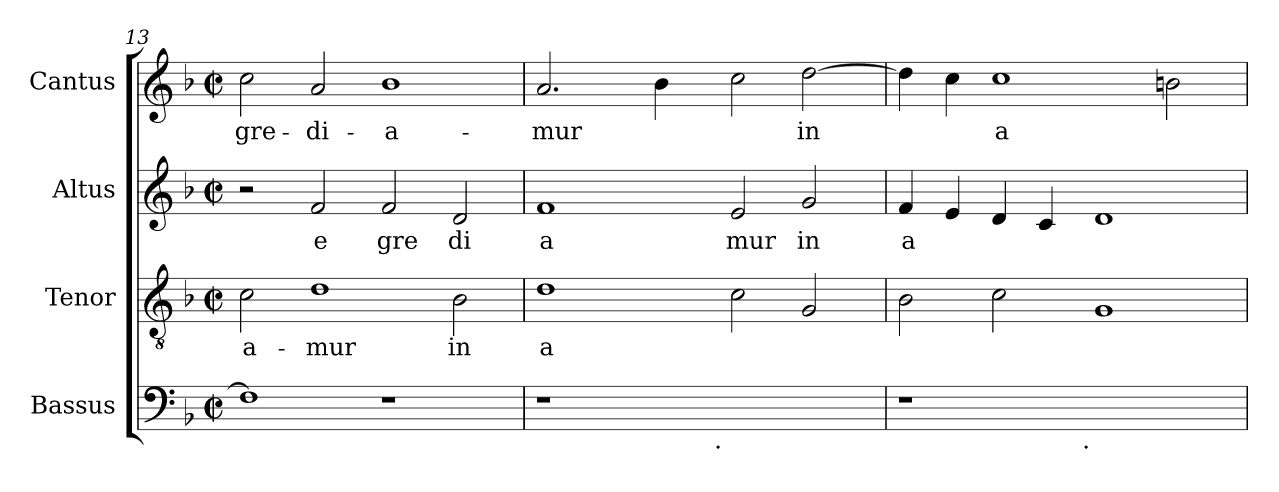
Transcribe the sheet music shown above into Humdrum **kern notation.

**kern	**text	**kern	**text	**kern	**text	**kern	**text
*part4	*part4	*part3	*part3	*part2	*part2	*part1	*part1
*staff4	*staff4	*staff3	*staff3	*staff2	*staff2	*staff1	*staff1
*I"Bassus	*	*I"Tenor	*	*I"Altus	*	*I"Cantus	*
*clefF4	*	*clefGv2	*	*clefG2	*	*clefG2	*
*k[b-]	*	*k[b-]	*	*k[b-]	*	*k[b-]	*
*F:	*	*F:	*	*F:	*	*F:	*
*M2/2	*	*M2/2	*	*M2/2	*	*M2/2	*
*met(c|)	*	*met(c|)	*	*met(c|)	*	*met(c|)	*
=13	=13	=13	=13	=13	=13	=13	=13
!	!LO:LY:b:cj	!	!LO:LY:b:cj	!	!	!	!LO:LY:b:cj
1F]	.	2c\	-a-	2r	.	2cc\	-gre-
!	!	!	!LO:LY:b:cj	!	!LO:LY:b:cj	!	!LO:LY:b:cj
.	.	1d	-mur	2f/	e	2a/	-di-
!	!	!	!	!	!LO:LY:b:cj	!	!LO:LY:b:cj
1r	.	.	.	2f/	gre	1b-	-a-
!	!	!	!LO:LY:b:cj	!	!LO:LY:b:cj	!	!
.	.	2B-\	in	2d/	di	.	.
!!LO:PB:g=z
=14	=14	=14	=14	=14	=14	=14	=14
!	!	!	!LO:LY:b:cj	!	!LO:LY:b:cj	!	!LO:LY:b:cj
*^	*	*	*	*	*	*	*
1r	2ryy	.	1d	a	1f	a	2.a/	-mur
.	4ryy	.	.	.	.	.	.	.
!	!	!	!	!	!	!	!	!LO:LY:b:cj
.	8ryy	.	.	.	.	.	4b-\	.
.	16ryy	.	.	.	.	.	.	.
.	64ryy	.	.	.	.	.	.	.
!	!LO:TX:b:t=.	!	!	!	!	!	!	!
.	1ryy	.	.	.	.	.	.	.
!	!	!	!	!LO:LY:b:cj	!	!LO:LY:b:cj	!	!LO:LY:b:cj
1ryy	.	.	2c\	.	2e/	mur	2cc\	.
!	!	!	!	!LO:LY:b:cj	!	!LO:LY:b:cj	!	!LO:LY:b:cj
.	.	.	2G/	.	2g/	in	[>2dd\	in
.	32.ryy	.	.	.	.	.	.	.
=15	=15	=15	=15	=15	=15	=15	=15	=15
!	!	!	!	!LO:LY:b:cj	!	!LO:LY:b:cj	!	!LO:LY:b:cj
1r	2ryy	.	2B-\	.	4f/	a	4dd\]	.
!	!	!	!	!	!	!LO:LY:b:cj	!	!LO:LY:b:cj
.	.	.	.	.	4e/	.	4cc\	.
!	!	!	!	!LO:LY:b:cj	!	!LO:LY:b:cj	!	!LO:LY:b:cj
.	4...ryy	.	2c\	.	4d/	.	1cc	a-
!	!	!	!	!	!	!LO:LY:b:cj	!	!
.	.	.	.	.	4c/	.	.	.
!	!LO:TX:b:t=.	!	!	!	!	!	!	!
.	1ryy	.	.	.	.	.	.	.
!	!	!	!	!LO:LY:b:cj	!	!LO:LY:b:cj	!	!
1ryy	.	.	1G	.	1d	.	.	.
!	!	!	!	!	!	!	!	!LO:LY:b:cj
.	.	.	.	.	.	.	2b\	--
.	32ryy	.	.	.	.	.	.	.
*v	*v	*	*	*	*	*	*	*
=	=	=	=	=	=	=	=
*-	*-	*-	*-	*-	*-	*-	*-
